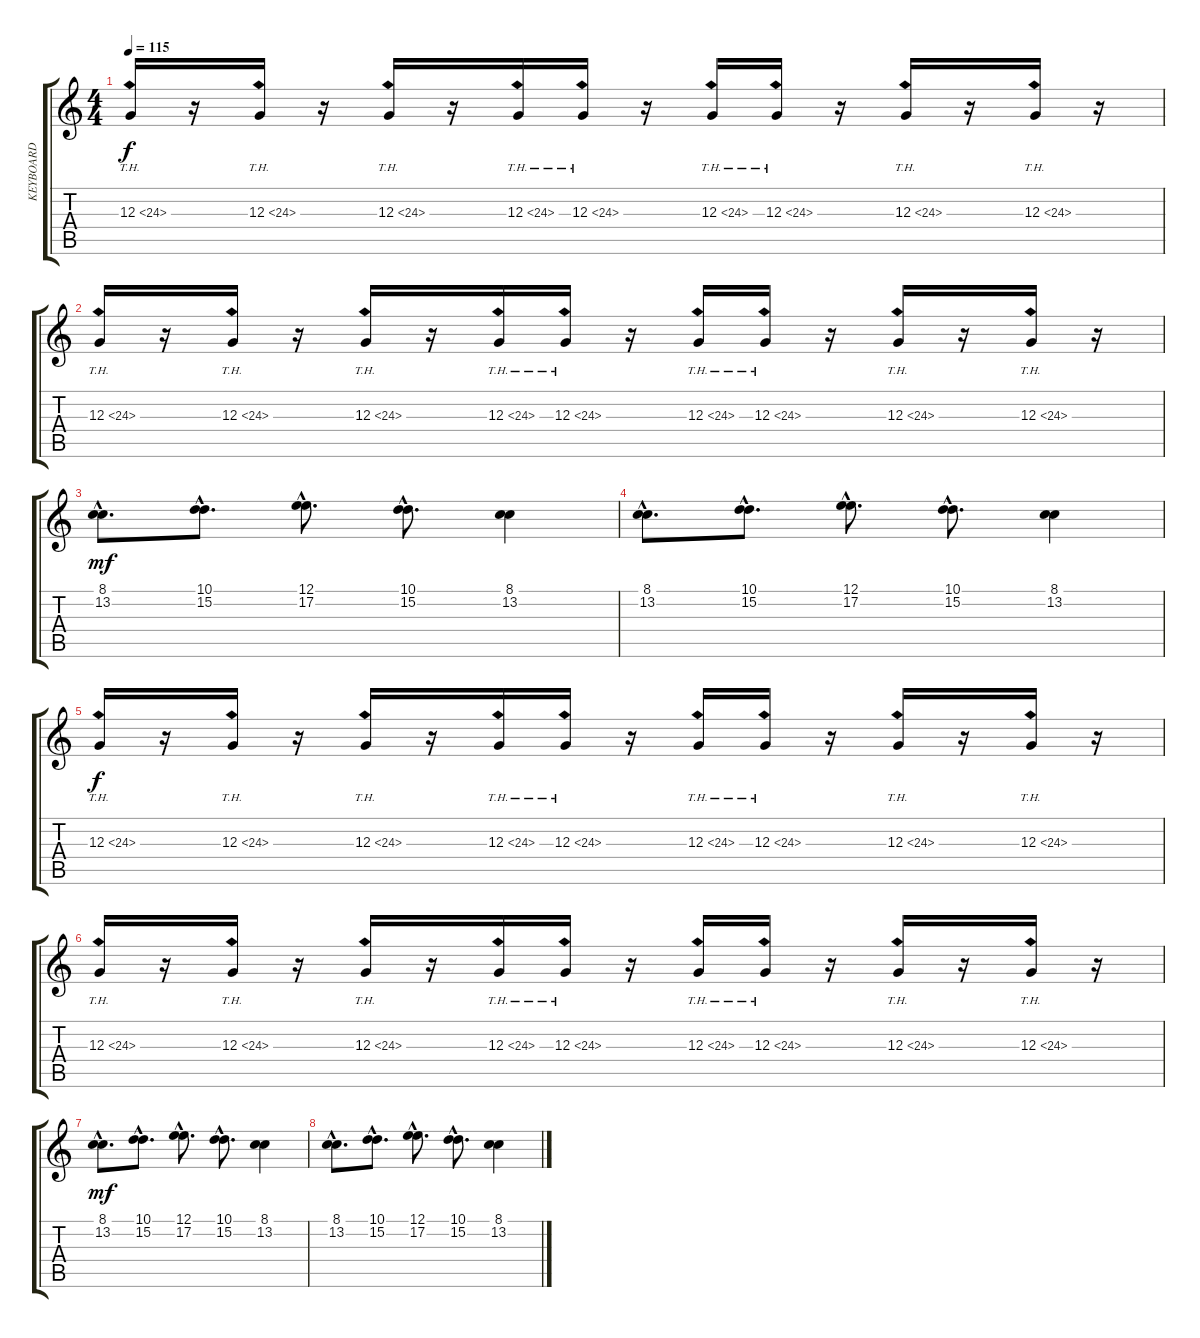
\track ("KEYBOARD" "KEYBOARD") {instrument ocarina}
\staff {score tabs}
\tuning (E4 B3 G3 D3 A2 E2) {hide}
\ts (4 4)
\tempo 115
\clef g2
\ks c
12.3{th 12}.16{dy f} r.16 12.3{th 12}.16 r.16 12.3{th 12}.16 r.16 12.3{th 12}.16 12.3{th 12}.16 r.16 12.3{th 12}.16 12.3{th 12}.16 r.16 12.3{th 12}.16 r.16 12.3{th 12}.16 r.16 |
12.3{th 12}.16 r.16 12.3{th 12}.16 r.16 12.3{th 12}.16 r.16 12.3{th 12}.16 12.3{th 12}.16 r.16 12.3{th 12}.16 12.3{th 12}.16 r.16 12.3{th 12}.16 r.16 12.3{th 12}.16 r.16 |
(8.1{hac} 13.2{hac}).8{d dy mf} (10.1{hac} 15.2{hac}).8{d} (12.1{hac} 17.2{hac}).8{d} (10.1{hac} 15.2{hac}).8{d} (8.1 13.2).4 |
(8.1{hac} 13.2{hac}).8{d} (10.1{hac} 15.2{hac}).8{d} (12.1{hac} 17.2{hac}).8{d} (10.1{hac} 15.2{hac}).8{d} (8.1 13.2).4 |
12.3{th 12}.16{dy f} r.16 12.3{th 12}.16 r.16 12.3{th 12}.16 r.16 12.3{th 12}.16 12.3{th 12}.16 r.16 12.3{th 12}.16 12.3{th 12}.16 r.16 12.3{th 12}.16 r.16 12.3{th 12}.16 r.16 |
12.3{th 12}.16 r.16 12.3{th 12}.16 r.16 12.3{th 12}.16 r.16 12.3{th 12}.16 12.3{th 12}.16 r.16 12.3{th 12}.16 12.3{th 12}.16 r.16 12.3{th 12}.16 r.16 12.3{th 12}.16 r.16 |
(8.1{hac} 13.2{hac}).8{d dy mf} (10.1{hac} 15.2{hac}).8{d} (12.1{hac} 17.2{hac}).8{d} (10.1{hac} 15.2{hac}).8{d} (8.1 13.2).4 |
(8.1{hac} 13.2{hac}).8{d} (10.1{hac} 15.2{hac}).8{d} (12.1{hac} 17.2{hac}).8{d} (10.1{hac} 15.2{hac}).8{d} (8.1 13.2).4
